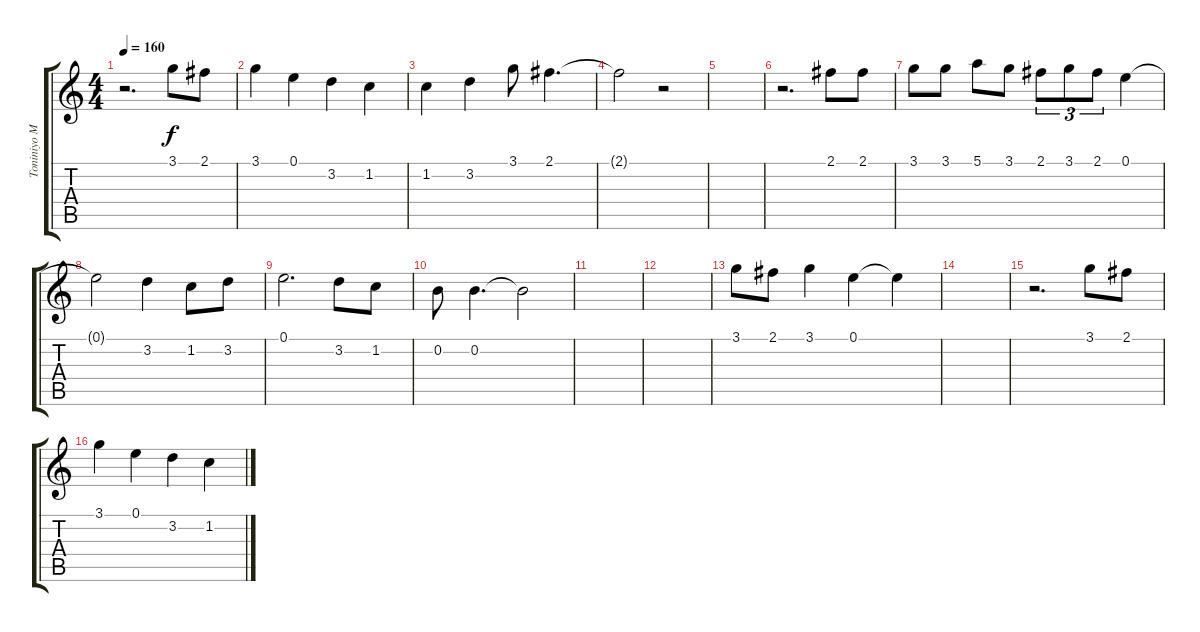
\track ("Toniniyo Melodi" "Toniniyo M") {solo instrument acousticguitarnylon}
\staff {score tabs}
\tuning (E4 B3 G3 D3 A2 E2) {hide}
\ts (4 4)
\tempo 160
\clef g2
\ks c
r.2{d dy f} 3.1.8 2.1.8 |
3.1.4 0.1.4 3.2.4 1.2.4 |
1.2.4 3.2.4 3.1.8 2.1.4{d} |
2.1{t}.2 r.2 |
|
r.2{d} 2.1.8 2.1.8 |
3.1.8 3.1.8 5.1.8 3.1.8 2.1.8{tu (3 2)} 3.1.8{tu (3 2)} 2.1.8{tu (3 2)} 0.1.4 |
0.1{t}.2 3.2.4 1.2.8 3.2.8 |
0.1.2{d} 3.2.8 1.2.8 |
0.2.8 0.2.4{d} 0.2{t}.2 |
|
|
3.1.8 2.1.8 3.1.4 0.1.4 0.1{t}.4 |
|
r.2{d} 3.1.8 2.1.8 |
3.1.4 0.1.4 3.2.4 1.2.4
